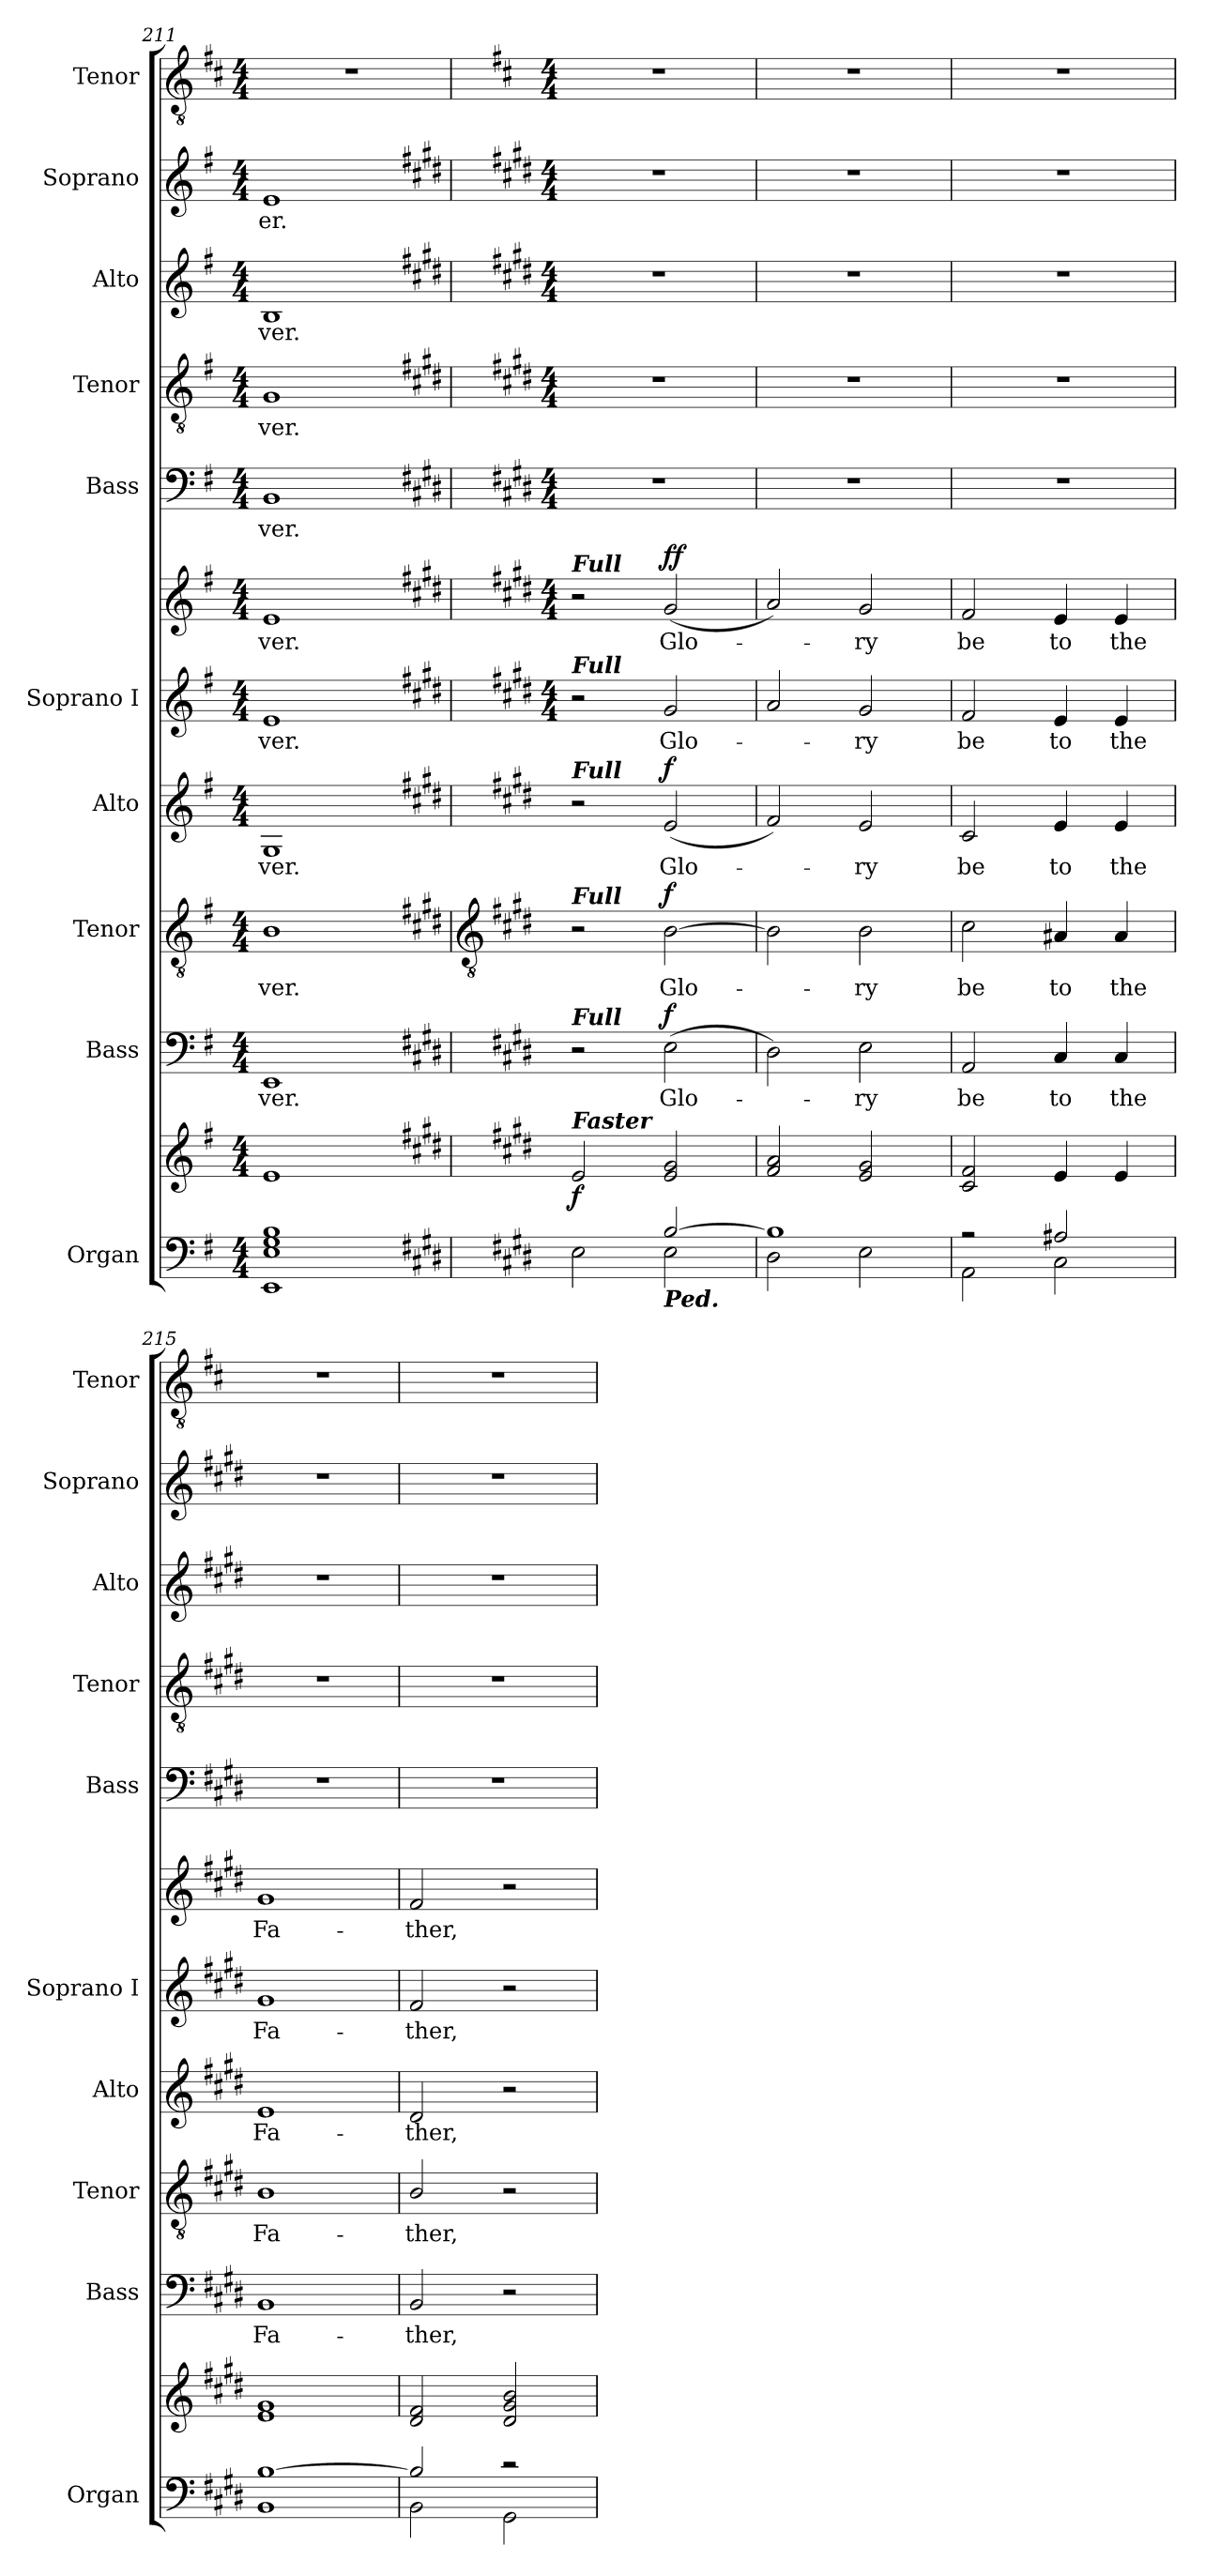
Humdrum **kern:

**kern	**kern	**dynam	**kern	**text	**dynam	**kern	**text	**dynam	**kern	**text	**dynam	**kern	**text	**kern	**text	**dynam	**kern	**text	**kern	**text	**kern	**text	**kern	**text	**kern
*part10	*part10	*part10	*part9	*part9	*part9	*part8	*part8	*part8	*part7	*part7	*part7	*part6	*part6	*part6	*part6	*part6	*part5	*part5	*part4	*part4	*part3	*part3	*part2	*part2	*part1
*staff12	*staff11	*staff11/12	*staff10	*staff10	*staff10	*staff9	*staff9	*staff9	*staff8	*staff8	*staff8	*staff7	*staff7	*staff6	*staff6	*staff6/7	*staff5	*staff5	*staff4	*staff4	*staff3	*staff3	*staff2	*staff2	*staff1
*I"Organ	*	*	*I"Bass	*	*	*I"Tenor	*	*	*I"Alto	*	*	*I"Soprano I	*	*	*	*	*I"Bass	*	*I"Tenor	*	*I"Alto	*	*I"Soprano	*	*I"Tenor
*I'Organ	*	*	*I'Bass	*	*	*I'Tenor	*	*	*I'Alto	*	*	*I'Soprano I	*	*	*	*	*I'Bass	*	*I'Tenor	*	*I'Alto	*	*I'Soprano	*	*I'Tenor
*clefF4	*clefG2	*	*clefF4	*	*	*clefGv2	*	*	*clefG2	*	*	*clefG2	*	*clefG2	*	*	*clefF4	*	*clefGv2	*	*clefG2	*	*clefG2	*	*clefGv2
*k[f#]	*k[f#]	*	*k[f#]	*	*	*k[f#]	*	*	*k[f#]	*	*	*k[f#]	*	*k[f#]	*	*	*k[f#]	*	*k[f#]	*	*k[f#]	*	*k[f#]	*	*k[f#c#]
*G:	*G:	*	*G:	*	*	*G:	*	*	*G:	*	*	*G:	*	*G:	*	*	*G:	*	*G:	*	*G:	*	*G:	*	*D:
*M4/4	*M4/4	*	*M4/4	*	*	*M4/4	*	*	*M4/4	*	*	*M4/4	*	*M4/4	*	*	*M4/4	*	*M4/4	*	*M4/4	*	*M4/4	*	*M4/4
=211	=211	=211	=211	=211	=211	=211	=211	=211	=211	=211	=211	=211	=211	=211	=211	=211	=211	=211	=211	=211	=211	=211	=211	=211	=211
*^	*^	*	*	*	*	*	*	*	*	*	*	*	*	*	*	*	*	*	*	*	*	*	*	*	*
!	!	!	!	!	!	!LO:LY:b	!	!	!LO:LY:b	!	!	!LO:LY:b	!	!	!LO:LY:b	!	!LO:LY:b	!	!	!LO:LY:b	!	!LO:LY:b	!	!LO:LY:b	!	!LO:LY:b	!
1E/ 1G/ 1B/	1EE\	1e/	1ryy	.	1EE	-ver.	.	1B	ver.	.	1G	ver.	.	1e	ver.	1e	ver.	.	1BB	-ver.	1G	ver.	1B	-ver.	1e	er.	1r
*k[f#c#g#d#]	*	*k[f#c#g#d#]	*	*	*k[f#c#g#d#]	*	*	*k[f#c#g#d#]	*	*	*k[f#c#g#d#]	*	*	*k[f#c#g#d#]	*	*k[f#c#g#d#]	*	*	*k[f#c#g#d#]	*	*k[f#c#g#d#]	*	*k[f#c#g#d#]	*	*k[f#c#g#d#]	*	*
*E:	*	*E:	*	*	*E:	*	*	*E:	*	*	*E:	*	*	*E:	*	*E:	*	*	*E:	*	*E:	*	*E:	*	*E:	*	*
!!LO:LB:g=z
=212	=212	=212	=212	=212	=212	=212	=212	=212	=212	=212	=212	=212	=212	=212	=212	=212	=212	=212	=212	=212	=212	=212	=212	=212	=212	=212	=212
*	*	*	*	*	*	*	*	*clefGv2	*	*	*	*	*	*	*	*	*	*	*	*	*	*	*	*	*	*	*
*	*	*	*	*	*	*	*	*	*	*	*	*	*	*k[f#c#g#d#]	*	*k[f#c#g#d#]	*	*	*	*	*	*	*	*	*	*	*
*	*	*	*	*	*	*	*	*	*	*	*	*	*	*E:	*	*E:	*	*	*	*	*	*	*	*	*	*	*
*	*	*	*	*	*	*	*	*	*	*	*	*	*	*M4/4	*	*M4/4	*	*	*M4/4	*	*M4/4	*	*M4/4	*	*M4/4	*	*M4/4
!	!	!	!	!	!	!	!	!	!	!	!	!	!	!	!	!LO:TX:a:Bi:t=Full	!	!	!	!	!	!	!	!	!	!	!
!	!	!	!	!	!	!	!	!	!	!	!	!	!	!LO:TX:a:Bi:t=Full	!	!	!	!	!	!	!	!	!	!	!	!	!
!	!	!	!	!	!	!	!	!	!	!	!LO:TX:a:Bi:t=Full	!	!	!	!	!	!	!	!	!	!	!	!	!	!	!	!
!	!	!	!	!	!	!	!	!LO:TX:a:Bi:t=Full	!	!	!	!	!	!	!	!	!	!	!	!	!	!	!	!	!	!	!
!	!	!	!	!	!LO:TX:a:Bi:t=Full	!	!	!	!	!	!	!	!	!	!	!	!	!	!	!	!	!	!	!	!	!	!
!	!	!LO:TX:a:Bi:t=Faster	!	!	!	!	!	!	!	!	!	!	!	!	!	!	!	!	!	!	!	!	!	!	!	!	!
!	!	!	!	!LO:DY:b	!	!	!	!	!	!	!	!	!	!	!	!	!	!	!	!	!	!	!	!	!	!	!
2ryy	2E\	2e/	2ryy	f	2r	.	.	2r	.	.	2r	.	.	2r	.	2r	.	.	1r	.	1r	.	1r	.	1r	.	1r
!LO:TX:b:Bi:t=Ped.	!	!	!	!	!	!	!	!	!	!	!	!	!	!	!	!	!	!	!	!	!	!	!	!	!	!	!
!	!	!	!	!	!	!LO:LY:b	!LO:DY:b	!	!LO:LY:b	!LO:DY:b	!	!LO:LY:b	!LO:DY:b	!	!LO:LY:b	!	!LO:LY:b	!LO:DY:b=2	!	!	!	!	!	!	!	!	!
!	!	!	!	!	!	!	!	!	!	!	!	!	!	!	!	!	!	!LO:DY:n=1:b	!	!	!	!	!	!	!	!	!
[2B/	2E\	2e/ 2g#/	2ryy	.	(>2E	Glo-	f	[2B	Glo-	f	(<2e	Glo-	f	2g#	Glo-	(<2g#	Glo-	f f	.	.	.	.	.	.	.	.	.
=213	=213	=213	=213	=213	=213	=213	=213	=213	=213	=213	=213	=213	=213	=213	=213	=213	=213	=213	=213	=213	=213	=213	=213	=213	=213	=213	=213
1B/]	2D#\	2f#/ 2a/	2ryy	.	2D#)	.	.	2B]	.	.	2f#)	.	.	2a	.	2a)	.	.	1r	.	1r	.	1r	.	1r	.	1r
!	!	!	!	!	!	!LO:LY:b	!	!	!LO:LY:b	!	!	!LO:LY:b	!	!	!LO:LY:b	!	!LO:LY:b	!	!	!	!	!	!	!	!	!	!
.	2E\	2e/ 2g#/	2ryy	.	2E	ry	.	2B	ry	.	2e	ry	.	2g#	ry	2g#	ry	.	.	.	.	.	.	.	.	.	.
=214	=214	=214	=214	=214	=214	=214	=214	=214	=214	=214	=214	=214	=214	=214	=214	=214	=214	=214	=214	=214	=214	=214	=214	=214	=214	=214	=214
!	!	!	!	!	!	!LO:LY:b	!	!	!LO:LY:b	!	!	!LO:LY:b	!	!	!LO:LY:b	!	!LO:LY:b	!	!	!	!	!	!	!	!	!	!
2r	2AA\	2c#/ 2f#/	2ryy	.	2AA	be	.	2c#	be	.	2c#	be	.	2f#	be	2f#	be	.	1r	.	1r	.	1r	.	1r	.	1r
!	!	!	!	!	!	!LO:LY:b	!	!	!LO:LY:b	!	!	!LO:LY:b	!	!	!LO:LY:b	!	!LO:LY:b	!	!	!	!	!	!	!	!	!	!
2A#X/	2C#\	4e/	2ryy	.	4C#	to	.	4A#X	to	.	4e	to	.	4e	to	4e	to	.	.	.	.	.	.	.	.	.	.
!	!	!	!	!	!	!LO:LY:b	!	!	!LO:LY:b	!	!	!LO:LY:b	!	!	!LO:LY:b	!	!LO:LY:b	!	!	!	!	!	!	!	!	!	!
.	.	4e/	.	.	4C#	the	.	4A#	the	.	4e	the	.	4e	the	4e	the	.	.	.	.	.	.	.	.	.	.
=215	=215	=215	=215	=215	=215	=215	=215	=215	=215	=215	=215	=215	=215	=215	=215	=215	=215	=215	=215	=215	=215	=215	=215	=215	=215	=215	=215
!	!	!	!	!	!	!LO:LY:b	!	!	!LO:LY:b	!	!	!LO:LY:b	!	!	!LO:LY:b	!	!LO:LY:b	!	!	!	!	!	!	!	!	!	!
[1B/	1BB\	1e/ 1g#/	1ryy	.	1BB	Fa-	.	1B	Fa-	.	1e	Fa-	.	1g#	-Fa-	1g#	Fa-	.	1r	.	1r	.	1r	.	1r	.	1r
=216	=216	=216	=216	=216	=216	=216	=216	=216	=216	=216	=216	=216	=216	=216	=216	=216	=216	=216	=216	=216	=216	=216	=216	=216	=216	=216	=216
!	!	!	!	!	!	!LO:LY:b	!	!	!LO:LY:b	!	!	!LO:LY:b	!	!	!LO:LY:b	!	!LO:LY:b	!	!	!	!	!	!	!	!	!	!
2B/]	2BB\	2d#/ 2f#/	1ryy	.	2BB	-ther,	.	2B/	-ther,	.	2d#	-ther,	.	2f#	ther,	2f#	-ther,	.	1r	.	1r	.	1r	.	1r	.	1r
2r	2GG#\	2d#/ 2g#/ 2b/	.	.	2r	.	.	2r	.	.	2r	.	.	2r	.	2r	.	.	.	.	.	.	.	.	.	.	.
*v	*v	*	*	*	*	*	*	*	*	*	*	*	*	*	*	*	*	*	*	*	*	*	*	*	*	*	*
*	*v	*v	*	*	*	*	*	*	*	*	*	*	*	*	*	*	*	*	*	*	*	*	*	*	*	*
=	=	=	=	=	=	=	=	=	=	=	=	=	=	=	=	=	=	=	=	=	=	=	=	=	=
*-	*-	*-	*-	*-	*-	*-	*-	*-	*-	*-	*-	*-	*-	*-	*-	*-	*-	*-	*-	*-	*-	*-	*-	*-	*-
